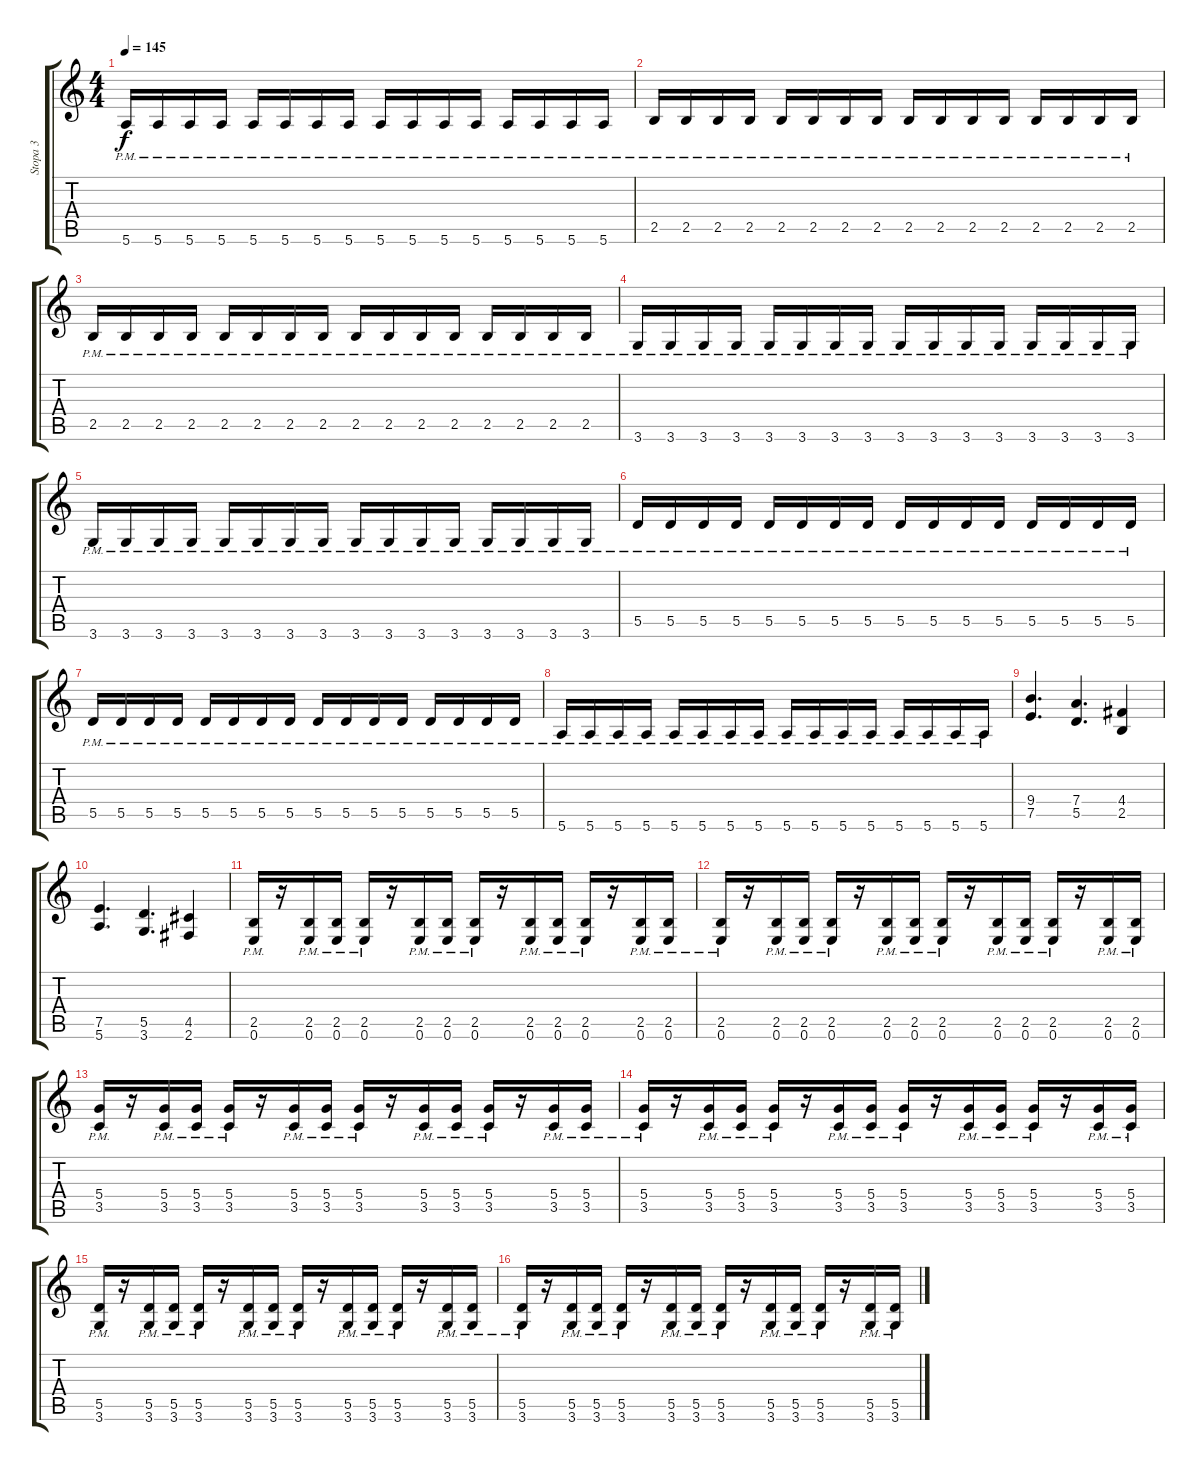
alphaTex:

\track ("Stopa 3" "Stopa 3") {instrument distortionguitar}
\staff {score tabs}
\tuning (E4 B3 G3 D3 A2 E2) {hide}
\ts (4 4)
\tempo 145
\clef g2
\ks c
5.6{pm}.16{dy f} 5.6{pm}.16 5.6{pm}.16 5.6{pm}.16 5.6{pm}.16 5.6{pm}.16 5.6{pm}.16 5.6{pm}.16 5.6{pm}.16 5.6{pm}.16 5.6{pm}.16 5.6{pm}.16 5.6{pm}.16 5.6{pm}.16 5.6{pm}.16 5.6{pm}.16 |
2.5{pm}.16 2.5{pm}.16 2.5{pm}.16 2.5{pm}.16 2.5{pm}.16 2.5{pm}.16 2.5{pm}.16 2.5{pm}.16 2.5{pm}.16 2.5{pm}.16 2.5{pm}.16 2.5{pm}.16 2.5{pm}.16 2.5{pm}.16 2.5{pm}.16 2.5{pm}.16 |
2.5{pm}.16 2.5{pm}.16 2.5{pm}.16 2.5{pm}.16 2.5{pm}.16 2.5{pm}.16 2.5{pm}.16 2.5{pm}.16 2.5{pm}.16 2.5{pm}.16 2.5{pm}.16 2.5{pm}.16 2.5{pm}.16 2.5{pm}.16 2.5{pm}.16 2.5{pm}.16 |
3.6{pm}.16 3.6{pm}.16 3.6{pm}.16 3.6{pm}.16 3.6{pm}.16 3.6{pm}.16 3.6{pm}.16 3.6{pm}.16 3.6{pm}.16 3.6{pm}.16 3.6{pm}.16 3.6{pm}.16 3.6{pm}.16 3.6{pm}.16 3.6{pm}.16 3.6{pm}.16 |
3.6{pm}.16 3.6{pm}.16 3.6{pm}.16 3.6{pm}.16 3.6{pm}.16 3.6{pm}.16 3.6{pm}.16 3.6{pm}.16 3.6{pm}.16 3.6{pm}.16 3.6{pm}.16 3.6{pm}.16 3.6{pm}.16 3.6{pm}.16 3.6{pm}.16 3.6{pm}.16 |
5.5{pm}.16 5.5{pm}.16 5.5{pm}.16 5.5{pm}.16 5.5{pm}.16 5.5{pm}.16 5.5{pm}.16 5.5{pm}.16 5.5{pm}.16 5.5{pm}.16 5.5{pm}.16 5.5{pm}.16 5.5{pm}.16 5.5{pm}.16 5.5{pm}.16 5.5{pm}.16 |
5.5{pm}.16 5.5{pm}.16 5.5{pm}.16 5.5{pm}.16 5.5{pm}.16 5.5{pm}.16 5.5{pm}.16 5.5{pm}.16 5.5{pm}.16 5.5{pm}.16 5.5{pm}.16 5.5{pm}.16 5.5{pm}.16 5.5{pm}.16 5.5{pm}.16 5.5{pm}.16 |
5.6{pm}.16 5.6{pm}.16 5.6{pm}.16 5.6{pm}.16 5.6{pm}.16 5.6{pm}.16 5.6{pm}.16 5.6{pm}.16 5.6{pm}.16 5.6{pm}.16 5.6{pm}.16 5.6{pm}.16 5.6{pm}.16 5.6{pm}.16 5.6{pm}.16 5.6{pm}.16 |
(9.4 7.5).4{d} (7.4 5.5).4{d} (4.4 2.5).4 |
(7.5 5.6).4{d} (5.5 3.6).4{d} (4.5 2.6).4 |
(2.5{pm} 0.6{pm}).16 r.16 (2.5{pm} 0.6{pm}).16 (2.5{pm} 0.6{pm}).16 (2.5{pm} 0.6{pm}).16 r.16 (2.5{pm} 0.6{pm}).16 (2.5{pm} 0.6{pm}).16 (2.5{pm} 0.6{pm}).16 r.16 (2.5{pm} 0.6{pm}).16 (2.5{pm} 0.6{pm}).16 (2.5{pm} 0.6{pm}).16 r.16 (2.5{pm} 0.6{pm}).16 (2.5{pm} 0.6{pm}).16 |
(2.5{pm} 0.6{pm}).16 r.16 (2.5{pm} 0.6{pm}).16 (2.5{pm} 0.6{pm}).16 (2.5{pm} 0.6{pm}).16 r.16 (2.5{pm} 0.6{pm}).16 (2.5{pm} 0.6{pm}).16 (2.5{pm} 0.6{pm}).16 r.16 (2.5{pm} 0.6{pm}).16 (2.5{pm} 0.6{pm}).16 (2.5{pm} 0.6{pm}).16 r.16 (2.5{pm} 0.6{pm}).16 (2.5{pm} 0.6{pm}).16 |
(5.4{pm} 3.5{pm}).16 r.16 (5.4{pm} 3.5{pm}).16 (5.4{pm} 3.5{pm}).16 (5.4{pm} 3.5{pm}).16 r.16 (5.4{pm} 3.5{pm}).16 (5.4{pm} 3.5{pm}).16 (5.4{pm} 3.5{pm}).16 r.16 (5.4{pm} 3.5{pm}).16 (5.4{pm} 3.5{pm}).16 (5.4{pm} 3.5{pm}).16 r.16 (5.4{pm} 3.5{pm}).16 (5.4{pm} 3.5{pm}).16 |
(5.4{pm} 3.5{pm}).16 r.16 (5.4{pm} 3.5{pm}).16 (5.4{pm} 3.5{pm}).16 (5.4{pm} 3.5{pm}).16 r.16 (5.4{pm} 3.5{pm}).16 (5.4{pm} 3.5{pm}).16 (5.4{pm} 3.5{pm}).16 r.16 (5.4{pm} 3.5{pm}).16 (5.4{pm} 3.5{pm}).16 (5.4{pm} 3.5{pm}).16 r.16 (5.4{pm} 3.5{pm}).16 (5.4{pm} 3.5{pm}).16 |
(5.5{pm} 3.6{pm}).16 r.16 (5.5{pm} 3.6{pm}).16 (5.5{pm} 3.6{pm}).16 (5.5{pm} 3.6{pm}).16 r.16 (5.5{pm} 3.6{pm}).16 (5.5{pm} 3.6{pm}).16 (5.5{pm} 3.6{pm}).16 r.16 (5.5{pm} 3.6{pm}).16 (5.5{pm} 3.6{pm}).16 (5.5{pm} 3.6{pm}).16 r.16 (5.5{pm} 3.6{pm}).16 (5.5{pm} 3.6{pm}).16 |
(5.5{pm} 3.6{pm}).16 r.16 (5.5{pm} 3.6{pm}).16 (5.5{pm} 3.6{pm}).16 (5.5{pm} 3.6{pm}).16 r.16 (5.5{pm} 3.6{pm}).16 (5.5{pm} 3.6{pm}).16 (5.5{pm} 3.6{pm}).16 r.16 (5.5{pm} 3.6{pm}).16 (5.5{pm} 3.6{pm}).16 (5.5{pm} 3.6{pm}).16 r.16 (5.5{pm} 3.6{pm}).16 (5.5{pm} 3.6{pm}).16
